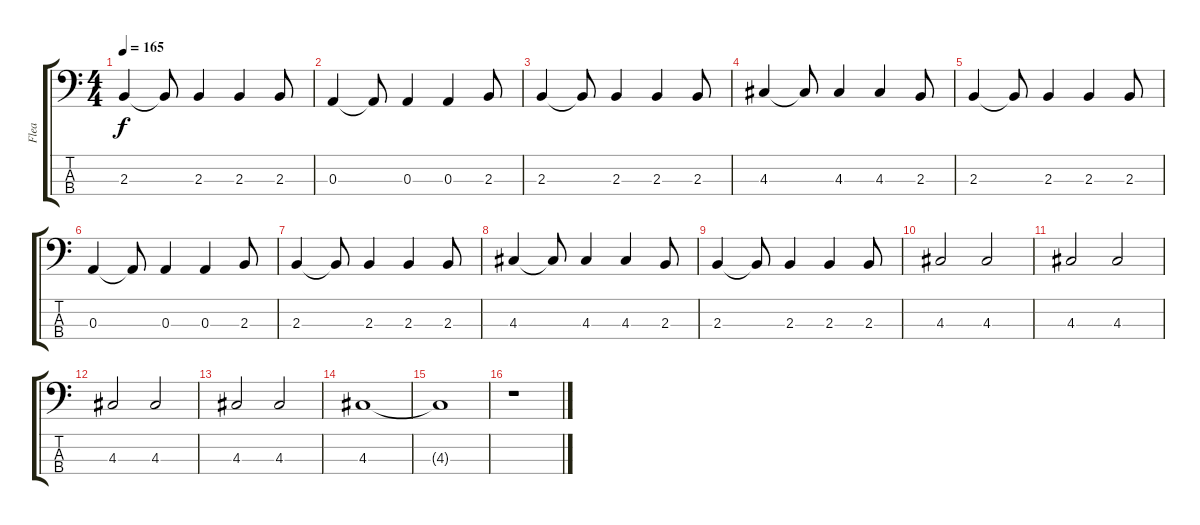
\track ("Flea" "Flea") {instrument electricbassfinger}
\staff {score tabs}
\tuning (G2 D2 A1 E1) {hide}
\ts (4 4)
\tempo 165
\clef f4
\ks c
2.3.4{dy f} 2.3{t}.8 2.3.4 2.3.4 2.3.8 |
0.3.4 0.3{t}.8 0.3.4 0.3.4 2.3.8 |
2.3.4 2.3{t}.8 2.3.4 2.3.4 2.3.8 |
4.3.4 4.3{t}.8 4.3.4 4.3.4 2.3.8 |
2.3.4 2.3{t}.8 2.3.4 2.3.4 2.3.8 |
0.3.4 0.3{t}.8 0.3.4 0.3.4 2.3.8 |
2.3.4 2.3{t}.8 2.3.4 2.3.4 2.3.8 |
4.3.4 4.3{t}.8 4.3.4 4.3.4 2.3.8 |
2.3.4 2.3{t}.8 2.3.4 2.3.4 2.3.8 |
4.3.2 4.3.2 |
4.3.2 4.3.2 |
4.3.2 4.3.2 |
4.3.2 4.3.2 |
4.3.1 |
4.3{t}.1 |
r.1
